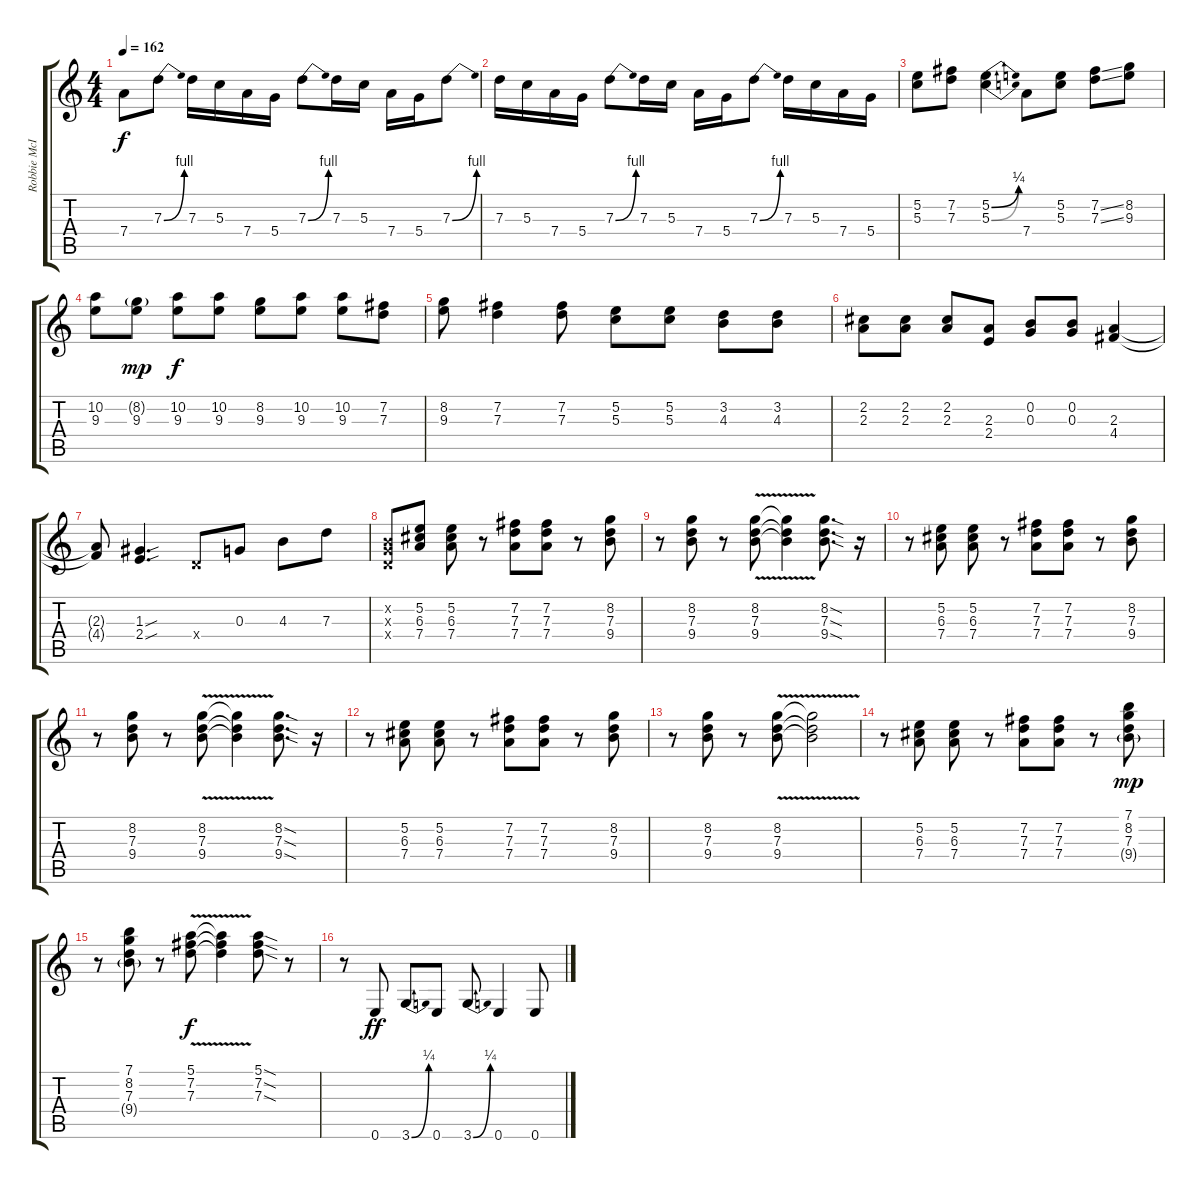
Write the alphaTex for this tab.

\track ("Robbie McIntosh" "Robbie McI") {instrument overdrivenguitar}
\staff {score tabs}
\tuning (E4 B3 G3 D3 A2 E2) {hide}
\ts (4 4)
\tempo 162
\clef g2
\ks c
7.4.8{dy f} 7.3{be (bend 0 0 60 4)}.8 7.3.16 5.3.16 7.4.16 5.4.16 7.3{be (bend 0 0 60 4)}.8 7.3.16 5.3.16 7.4.16 5.4.16 7.3{be (bend 0 0 60 4)}.8 |
7.3.16 5.3.16 7.4.16 5.4.16 7.3{be (bend 0 0 60 4)}.8 7.3.16 5.3.16 7.4.16 5.4.16 7.3{be (bend 0 0 60 4)}.8 7.3.16 5.3.16 7.4.16 5.4.16 |
(5.2 5.3).8 (7.2 7.3).8 (5.2{be (bend 0 0 60 1)} 5.3{be (bend 0 0 60 1)}).4 7.4.8 (5.2 5.3).8 (7.2{ss} 7.3{ss}).8 (8.2 9.3).8 |
(10.2 9.3).8 (8.2{g} 9.3).8{dy mp} (10.2 9.3).8{dy f} (10.2 9.3).8 (8.2 9.3).8 (10.2 9.3).8 (10.2 9.3).8 (7.2 7.3).8 |
(8.2 9.3).8 (7.2 7.3).4 (7.2 7.3).8 (5.2 5.3).8 (5.2 5.3).8 (3.2 4.3).8 (3.2 4.3).8 |
(2.2 2.3).8 (2.2 2.3).8 (2.2 2.3).8 (2.3 2.4).8 (0.2 0.3).8 (0.2 0.3).8 (2.3 4.4).4 |
(2.3{t} 4.4{t}).8 (1.3{sou} 2.4{sou}).4{d} 0.4{x}.8 0.3.8 4.3.8 7.3.8 |
(0.2{x} 0.3{x} 0.4{x}).8{volume 15} (5.2 6.3 7.4).8 (5.2 6.3 7.4).8 r.8 (7.2 7.3 7.4).8 (7.2 7.3 7.4).8 r.8 (8.2 7.3 9.4).8 |
r.8 (8.2 7.3 9.4).8 r.8 (8.2{v} 7.3{v} 9.4{v}).8 (8.2{t} 7.3{t} 9.4{t}).4 (8.2{sod} 7.3{sod} 9.4{sod}).8{d} r.16 |
r.8 (5.2 6.3 7.4).8 (5.2 6.3 7.4).8 r.8 (7.2 7.3 7.4).8 (7.2 7.3 7.4).8 r.8 (8.2 7.3 9.4).8 |
r.8 (8.2 7.3 9.4).8 r.8 (8.2{v} 7.3{v} 9.4{v}).8 (8.2{t} 7.3{t} 9.4{t}).4 (8.2{sod} 7.3{sod} 9.4{sod}).8{d} r.16 |
r.8 (5.2 6.3 7.4).8 (5.2 6.3 7.4).8 r.8 (7.2 7.3 7.4).8 (7.2 7.3 7.4).8 r.8 (8.2 7.3 9.4).8 |
r.8 (8.2 7.3 9.4).8 r.8 (8.2{v} 7.3{v} 9.4{v}).8 (8.2{t} 7.3{t} 9.4{t}).2 |
r.8 (5.2 6.3 7.4).8 (5.2 6.3 7.4).8 r.8 (7.2 7.3 7.4).8 (7.2 7.3 7.4).8 r.8 (7.1 8.2 7.3 9.4{g}).8{dy mp} |
r.8 (7.1 8.2 7.3 9.4{g}).8 r.8 (5.1 7.2{v} 7.3{v}).8{dy f} (5.1{t} 7.2{t} 7.3{t}).4 (5.1{sod} 7.2{sod} 7.3{sod}).8 r.8 |
r.8 0.6.8{dy ff} 3.6{be (bend 0 0 60 1)}.8 0.6.8 3.6{be (bend 0 0 60 1)}.8 0.6.4 0.6.8
